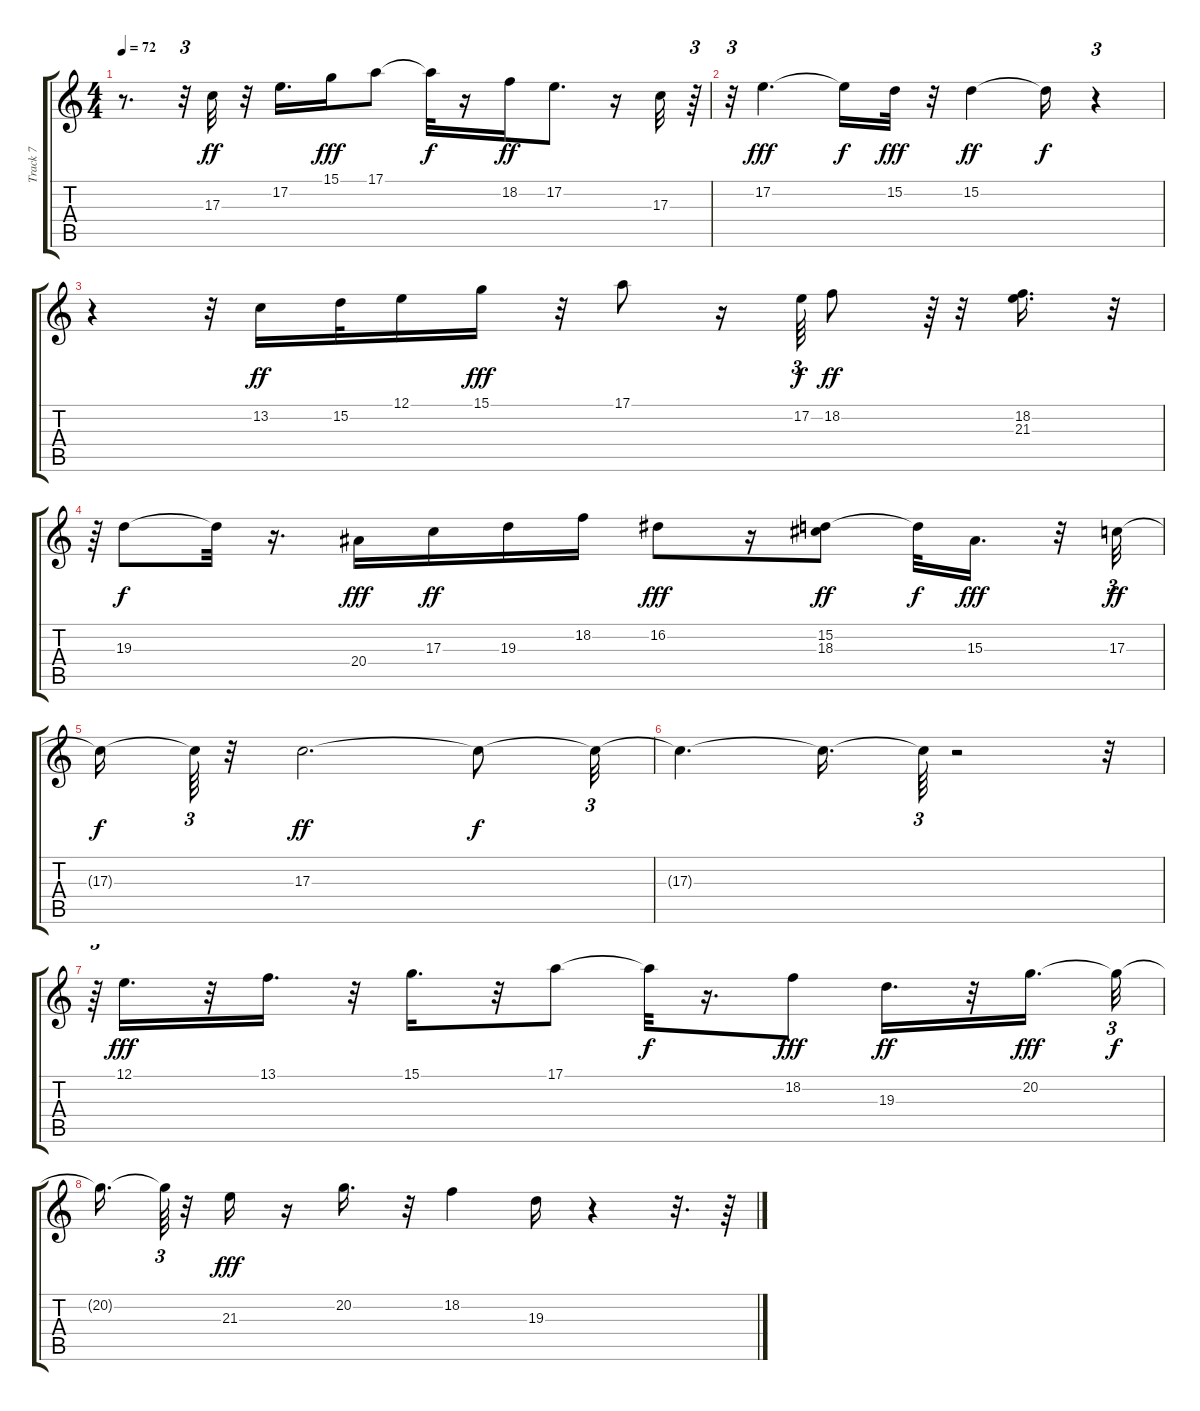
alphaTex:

\track ("Track 7" "Track 7") {instrument altosax}
\staff {score tabs}
\tuning (E4 B3 G3 D3 A2 E2) {hide}
\ts (4 4)
\tempo 72
\clef g2
\ks c
r.8{d dy ff} r.32{tu (3 2)} 17.3.32 r.32 17.2.16{d} 15.1.16{dy fff} 17.1.8 17.1{t}.32{dy f} r.16 18.2.16{dy ff} 17.2.8{d} r.16 17.3.32 r.64{tu (3 2)} |
r.32{tu (3 2)} 17.2.4{d dy fff} 17.2{t}.16{dy f} 15.2.32{dy fff} r.32 15.2.4{dy ff} 15.2{t}.16{dy f} r.4{tu (3 2)} |
r.4 r.32{tu (3 2)} 13.2.16{dy ff} 15.2.32 12.1.16 15.1.16{dy fff} r.32 17.1.8 r.16 17.2.64{tu (3 2) dy f} 18.2.8{dy ff} r.64{tu (3 2)} r.32 (18.2 21.3).16{d} r.32{tu (3 2)} |
r.64{tu (3 2)} 19.3.8{dy f} 19.3{t}.32 r.16{d} 20.4.16{dy fff} 17.3.16{dy ff} 19.3.16 18.2.16 16.2.8{dy fff} r.16 (15.2 18.3).8{dy ff} 15.2{t}.32{dy f} 15.3.16{d dy fff} r.32 17.3.32{tu (3 2) dy ff} |
17.3{t}.16{dy f} 17.3{t}.64{tu (3 2)} r.32 17.3.2{d dy ff} 17.3{t}.8{dy f} 17.3{t}.32{tu (3 2)} |
17.3{t}.4{d} 17.3{t}.16{d} 17.3{t}.64{tu (3 2)} r.2 r.32{tu (3 2)} |
r.64{tu (3 2)} 12.1.16{d dy fff} r.32 13.1.16{d} r.32 15.1.16{d} r.32 17.1.8 17.1{t}.32{dy f} r.16{d} 18.2.8{dy fff} 19.3.16{d dy ff} r.32 20.2.16{d dy fff} 20.2{t}.32{tu (3 2) dy f} |
20.2{t}.16{d} 20.2{t}.64{tu (3 2)} r.32 21.3.16{dy fff} r.16 20.2.16{d} r.32 18.2.4 19.3.16 r.4 r.32{d} r.64
